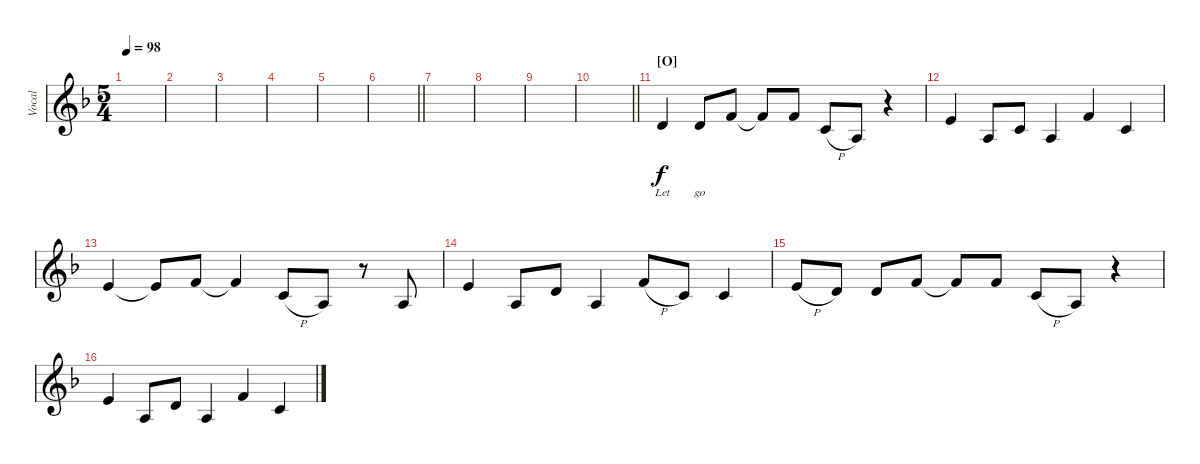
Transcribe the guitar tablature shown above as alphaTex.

\track ("Vocal" "Vocal") {instrument lead2sawtooth}
\staff {score}
\tuning (E4 B3 G3 D3 A2 E2) {hide}
\ts (5 4)
\tempo 98
\clef g2
\ks dminor
|
|
|
|
|
\barLineRight lightlight
|
|
|
|
\barLineRight lightlight
|
\section ("" "[O]")
3.2.4{lyrics (0 "Let") lyrics (1 "") lyrics (2 "") lyrics (3 "") lyrics (4 "")} 3.2.8{lyrics (0 "go") lyrics (1 "") lyrics (2 "") lyrics (3 "") lyrics (4 "")} 6.2.8 6.2{t}.8 6.2.8 5.3{h}.8 2.3.8 r.4 |
5.2.4 2.3.8 5.3.8 2.3.4 6.2.4 5.3.4 |
5.2.4 5.2{t}.8 6.2.8 6.2{t}.4 5.3{h}.8 2.3.8 r.8 2.3.8 |
5.2.4 2.3.8 7.3.8 2.3.4 6.2{h}.8 1.2.8 1.2.4 |
5.2{h}.8 3.2.8{beam split} 3.2.8 6.2.8{beam split} 6.2{t}.8 6.2.8 5.3{h}.8 2.3.8 r.4 |
5.2.4 2.3.8 7.3.8 2.3.4 6.2.4 5.3.4
